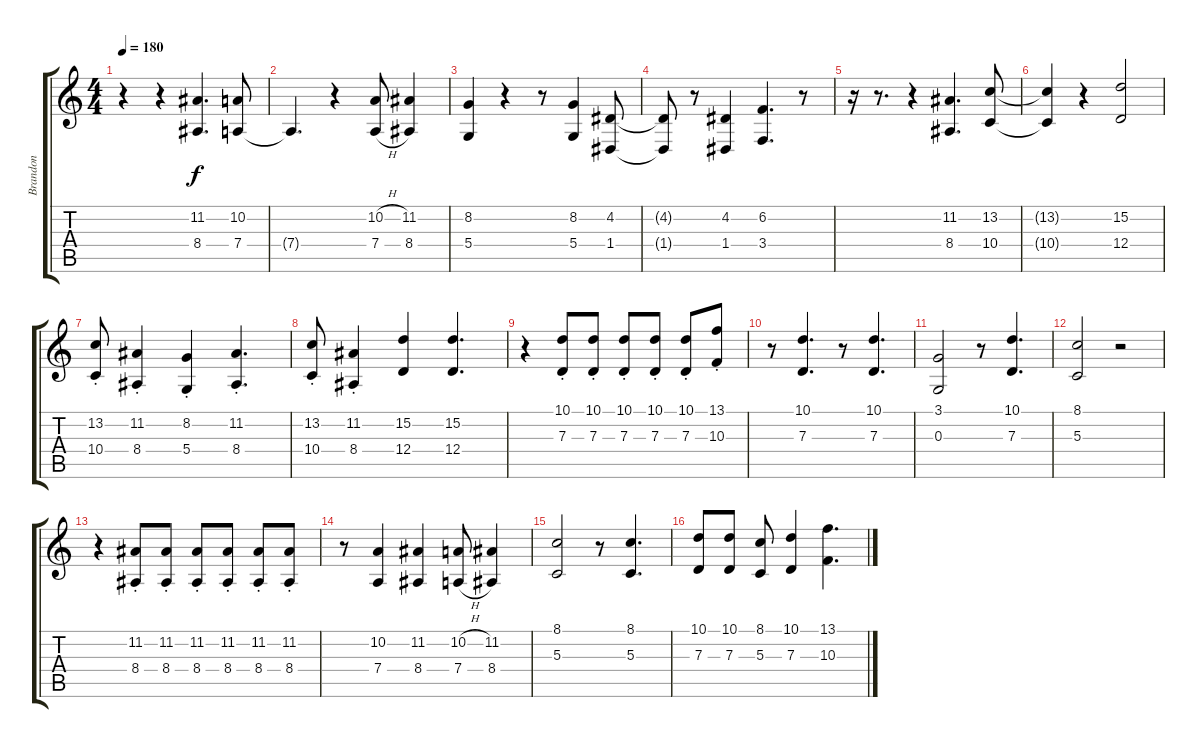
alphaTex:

\track ("Brandon" "Brandon") {instrument trumpet}
\staff {score tabs}
\tuning (E4 B3 G3 D3 A2 E2) {hide}
\ts (4 4)
\tempo 180
\clef g2
\ks c
r.4{dy f} r.4 (11.2 8.4).4{d} (10.2 7.4).8 |
7.4{t}.4{d} r.4 (10.2{h} 7.4{h}).8 (11.2 8.4).4 |
(8.2 5.4).4 r.4 r.8 (8.2 5.4).4 (4.2 1.4).8 |
(4.2{t} 1.4{t}).8 r.8 (4.2 1.4).4 (6.2 3.4).4{d} r.8 |
r.16 r.8{d} r.4 (11.2 8.4).4{d} (13.2 10.4).8 |
(13.2{t} 10.4{t}).4 r.4 (15.2 12.4).2 |
(13.2 10.4{st}).8 (11.2 8.4{st}).4 (8.2 5.4{st}).4 (11.2 8.4{st}).4{d} |
(13.2 10.4{st}).8 (11.2 8.4{st}).4 (15.2 12.4).4 (15.2 12.4).4{d} |
r.4 (10.1 7.3{st}).8 (10.1 7.3{st}).8 (10.1 7.3{st}).8 (10.1 7.3{st}).8 (10.1 7.3{st}).8 (13.1 10.3{st}).8 |
r.8 (10.1 7.3).4{d} r.8 (10.1 7.3).4{d} |
(3.1 0.3).2 r.8 (10.1 7.3).4{d} |
(8.1 5.3).2 r.2 |
r.4 (11.2 8.4{st}).8 (11.2 8.4{st}).8 (11.2 8.4{st}).8 (11.2 8.4{st}).8 (11.2 8.4{st}).8 (11.2 8.4{st}).8 |
r.8 (10.2 7.4).4 (11.2 8.4).4 (10.2{h} 7.4{h}).8 (11.2 8.4).4 |
(8.1 5.3).2 r.8 (8.1 5.3).4{d} |
(10.1 7.3).8 (10.1 7.3).8 (8.1 5.3).8 (10.1 7.3).4 (13.1 10.3).4{d}
